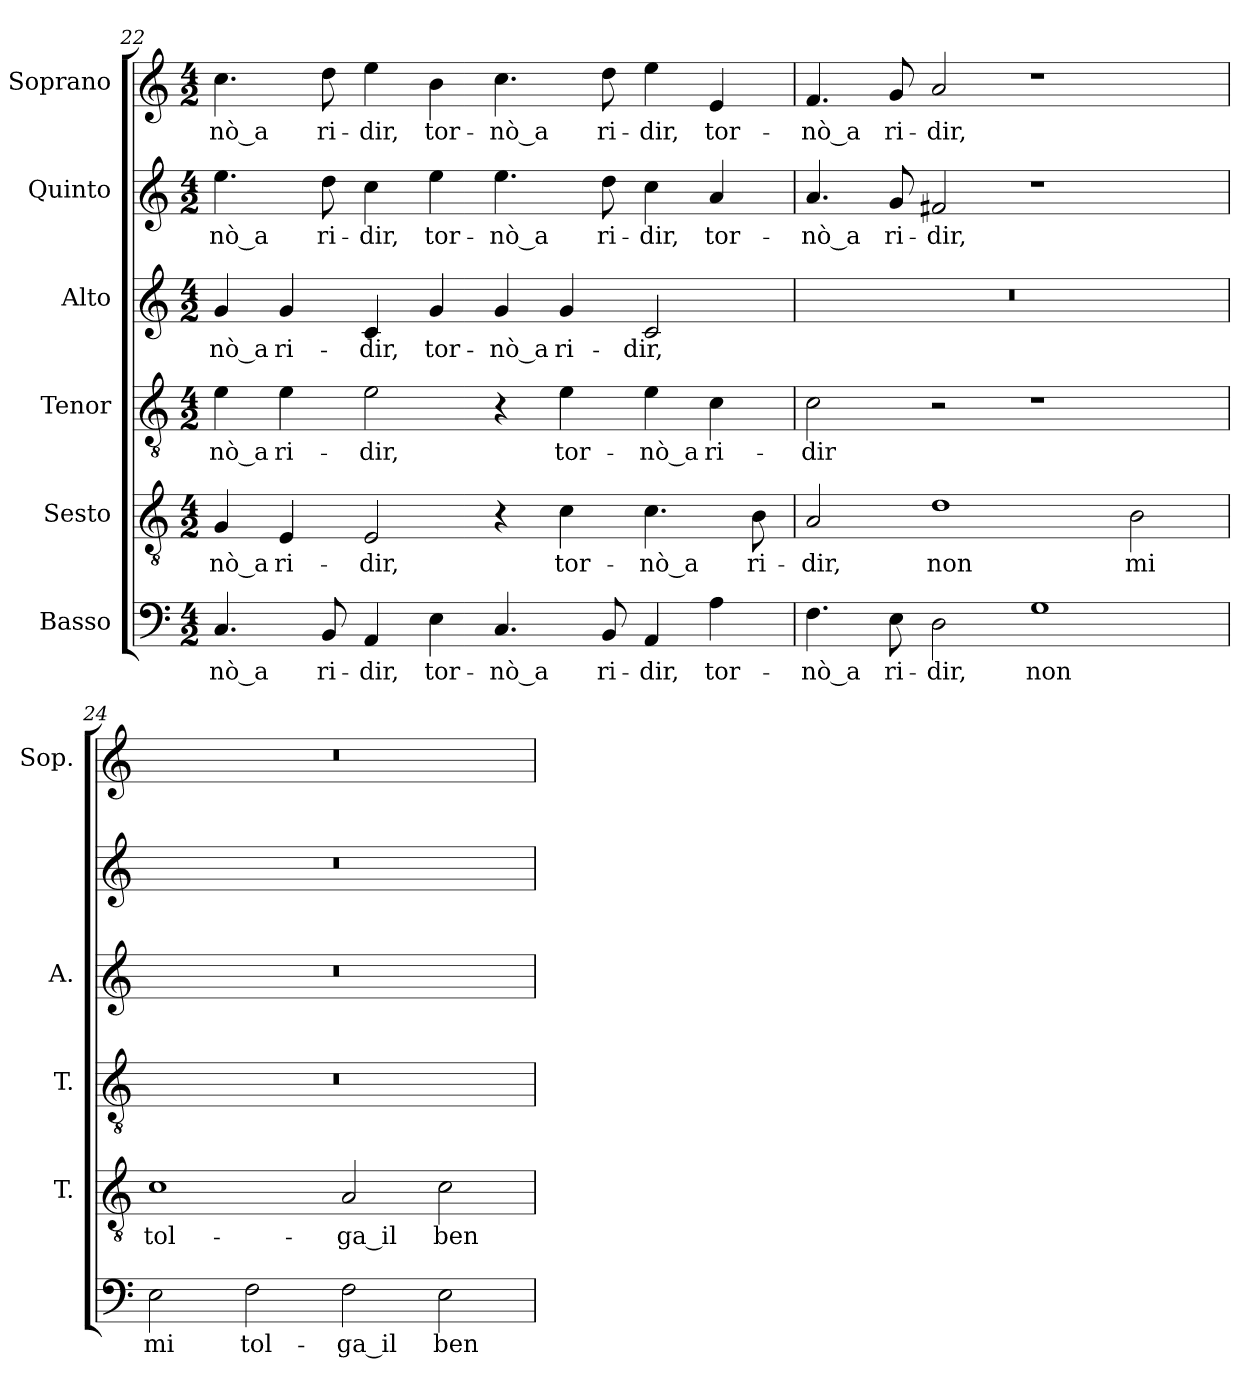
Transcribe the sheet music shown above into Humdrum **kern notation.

**kern	**text	**kern	**text	**kern	**text	**kern	**text	**kern	**text	**kern	**text
*part6	*part6	*part5	*part5	*part4	*part4	*part3	*part3	*part2	*part2	*part1	*part1
*staff6	*staff6	*staff5	*staff5	*staff4	*staff4	*staff3	*staff3	*staff2	*staff2	*staff1	*staff1
*I"Basso	*	*I"Sesto	*	*I"Tenor	*	*I"Alto	*	*I"Quinto	*	*I"Soprano	*
*	*	*I'T.	*	*I'T.	*	*I'A.	*	*	*	*I'Sop.	*
*clefF4	*	*clefGv2	*	*clefGv2	*	*clefG2	*	*clefG2	*	*clefG2	*
*	*	*ITrd7c12	*	*ITrd7c12	*	*	*	*	*	*	*
*k[]	*	*k[]	*	*k[]	*	*k[]	*	*k[]	*	*k[]	*
*C:	*	*C:	*	*C:	*	*C:	*	*C:	*	*C:	*
*M4/2	*	*M4/2	*	*M4/2	*	*M4/2	*	*M4/2	*	*M4/2	*
=22	=22	=22	=22	=22	=22	=22	=22	=22	=22	=22	=22
!	!LO:LY:b:color=#000000	!	!	!	!	!	!	!	!	!	!
!	!	!	!LO:LY:b:color=#000000	!	!	!	!	!	!	!	!
!	!	!	!	!	!LO:LY:b:color=#000000	!	!	!	!	!	!
!	!	!	!	!	!	!	!LO:LY:b:color=#000000	!	!	!	!
!	!	!	!	!	!	!	!	!	!LO:LY:b:color=#000000	!	!
!	!	!	!	!	!	!	!	!	!	!	!LO:LY:b:color=#000000
4.Ci/	-nò_a	4GGi/	-nò_a	4Ei\	-nò_a	4gi/	-nò_a	4.eei\	-nò_a	4.cci\	-nò_a
!	!	!	!LO:LY:b:color=#000000	!	!	!	!	!	!	!	!
!	!	!	!	!	!LO:LY:b:color=#000000	!	!	!	!	!	!
!	!	!	!	!	!	!	!LO:LY:b:color=#000000	!	!	!	!
.	.	4EEi/	ri-	4Ei\	ri-	4gi/	ri-	.	.	.	.
!	!LO:LY:b:color=#000000	!	!	!	!	!	!	!	!	!	!
!	!	!	!	!	!	!	!	!	!LO:LY:b:color=#000000	!	!
!	!	!	!	!	!	!	!	!	!	!	!LO:LY:b:color=#000000
8BBi/	ri-	.	.	.	.	.	.	8ddi\	ri-	8ddi\	ri-
!	!LO:LY:b:color=#000000	!	!	!	!	!	!	!	!	!	!
!	!	!	!LO:LY:b:color=#000000	!	!	!	!	!	!	!	!
!	!	!	!	!	!LO:LY:b:color=#000000	!	!	!	!	!	!
!	!	!	!	!	!	!	!LO:LY:b:color=#000000	!	!	!	!
!	!	!	!	!	!	!	!	!	!LO:LY:b:color=#000000	!	!
!	!	!	!	!	!	!	!	!	!	!	!LO:LY:b:color=#000000
4AAi/	-dir,	2EEi/	-dir,	2Ei\	-dir,	4ci/	-dir,	4cci\	-dir,	4eei\	-dir,
!	!LO:LY:b:color=#000000	!	!	!	!	!	!	!	!	!	!
!	!	!	!	!	!	!	!LO:LY:b:color=#000000	!	!	!	!
!	!	!	!	!	!	!	!	!	!LO:LY:b:color=#000000	!	!
!	!	!	!	!	!	!	!	!	!	!	!LO:LY:b:color=#000000
4Ei\	tor-	.	.	.	.	4gi/	tor-	4eei\	tor-	4bi\	tor-
!	!LO:LY:b:color=#000000	!	!	!	!	!	!	!	!	!	!
!	!	!	!	!	!	!	!LO:LY:b:color=#000000	!	!	!	!
!	!	!	!	!	!	!	!	!	!LO:LY:b:color=#000000	!	!
!	!	!	!	!	!	!	!	!	!	!	!LO:LY:b:color=#000000
4.Ci/	-nò_a	4r	.	4r	.	4gi/	-nò_a	4.eei\	-nò_a	4.cci\	-nò_a
!	!	!	!LO:LY:b:color=#000000	!	!	!	!	!	!	!	!
!	!	!	!	!	!LO:LY:b:color=#000000	!	!	!	!	!	!
!	!	!	!	!	!	!	!LO:LY:b:color=#000000	!	!	!	!
.	.	4Ci\	tor-	4Ei\	tor-	4gi/	ri-	.	.	.	.
!	!LO:LY:b:color=#000000	!	!	!	!	!	!	!	!	!	!
!	!	!	!	!	!	!	!	!	!LO:LY:b:color=#000000	!	!
!	!	!	!	!	!	!	!	!	!	!	!LO:LY:b:color=#000000
8BBi/	ri-	.	.	.	.	.	.	8ddi\	ri-	8ddi\	ri-
!	!LO:LY:b:color=#000000	!	!	!	!	!	!	!	!	!	!
!	!	!	!LO:LY:b:color=#000000	!	!	!	!	!	!	!	!
!	!	!	!	!	!LO:LY:b:color=#000000	!	!	!	!	!	!
!	!	!	!	!	!	!	!LO:LY:b:color=#000000	!	!	!	!
!	!	!	!	!	!	!	!	!	!LO:LY:b:color=#000000	!	!
!	!	!	!	!	!	!	!	!	!	!	!LO:LY:b:color=#000000
4AAi/	-dir,	4.Ci\	-nò_a	4Ei\	-nò_a	2ci/	-dir,	4cci\	-dir,	4eei\	-dir,
!	!LO:LY:b:color=#000000	!	!	!	!	!	!	!	!	!	!
!	!	!	!	!	!LO:LY:b:color=#000000	!	!	!	!	!	!
!	!	!	!	!	!	!	!	!	!LO:LY:b:color=#000000	!	!
!	!	!	!	!	!	!	!	!	!	!	!LO:LY:b:color=#000000
4Ai\	tor-	.	.	4Ci\	ri-	.	.	4ai/	tor-	4ei/	tor-
!	!	!	!LO:LY:b:color=#000000	!	!	!	!	!	!	!	!
.	.	8BBi\	ri-	.	.	.	.	.	.	.	.
=23	=23	=23	=23	=23	=23	=23	=23	=23	=23	=23	=23
!	!LO:LY:b:color=#000000	!	!	!	!	!	!	!	!	!	!
!	!	!	!LO:LY:b:color=#000000	!	!	!	!	!	!	!	!
!	!	!	!	!	!LO:LY:b:color=#000000	!LO:N:vis=1	!	!	!	!	!
!	!	!	!	!	!	!	!	!	!LO:LY:b:color=#000000	!	!
!	!	!	!	!	!	!	!	!	!	!	!LO:LY:b:color=#000000
4.Fi\	-nò_a	2AAi/	-dir,	2Ci\	-dir	0r	.	4.ai/	-nò_a	4.fi/	-nò_a
!	!LO:LY:b:color=#000000	!	!	!	!	!	!	!	!	!	!
!	!	!	!	!	!	!	!	!	!LO:LY:b:color=#000000	!	!
!	!	!	!	!	!	!	!	!	!	!	!LO:LY:b:color=#000000
8Ei\	ri-	.	.	.	.	.	.	8gi/	ri-	8gi/	ri-
!	!LO:LY:b:color=#000000	!	!	!	!	!	!	!	!	!	!
!	!	!	!LO:LY:b:color=#000000	!	!	!	!	!	!	!	!
!	!	!	!	!	!	!	!	!	!LO:LY:b:color=#000000	!	!
!	!	!	!	!	!	!	!	!	!	!	!LO:LY:b:color=#000000
2Di\	-dir,	1Di	non	2r	.	.	.	2f#Xi/	-dir,	2ai/	-dir,
!	!LO:LY:b:color=#000000	!	!	!	!	!	!	!	!	!	!
1Gi	non	.	.	1r	.	.	.	1r	.	1r	.
!	!	!	!LO:LY:b:color=#000000	!	!	!	!	!	!	!	!
.	.	2BBi\	mi	.	.	.	.	.	.	.	.
!!LO:PB:g=z
=24	=24	=24	=24	=24	=24	=24	=24	=24	=24	=24	=24
!	!LO:LY:b:color=#000000	!	!	!	!	!	!	!	!	!	!
!	!	!	!LO:LY:b:color=#000000	!LO:N:vis=1	!	!LO:N:vis=1	!	!LO:N:vis=1	!	!LO:N:vis=1	!
2Ei\	mi	1Ci	tol-	0r	.	0r	.	0r	.	0r	.
!	!LO:LY:b:color=#000000	!	!	!	!	!	!	!	!	!	!
2Fi\	tol-	.	.	.	.	.	.	.	.	.	.
!	!LO:LY:b:color=#000000	!	!	!	!	!	!	!	!	!	!
!	!	!	!LO:LY:b:color=#000000	!	!	!	!	!	!	!	!
2Fi\	-ga_il	2AAi/	-ga_il	.	.	.	.	.	.	.	.
!	!LO:LY:b:color=#000000	!	!	!	!	!	!	!	!	!	!
!	!	!	!LO:LY:b:color=#000000	!	!	!	!	!	!	!	!
2Ei\	ben	2Ci\	ben	.	.	.	.	.	.	.	.
=	=	=	=	=	=	=	=	=	=	=	=
*-	*-	*-	*-	*-	*-	*-	*-	*-	*-	*-	*-
